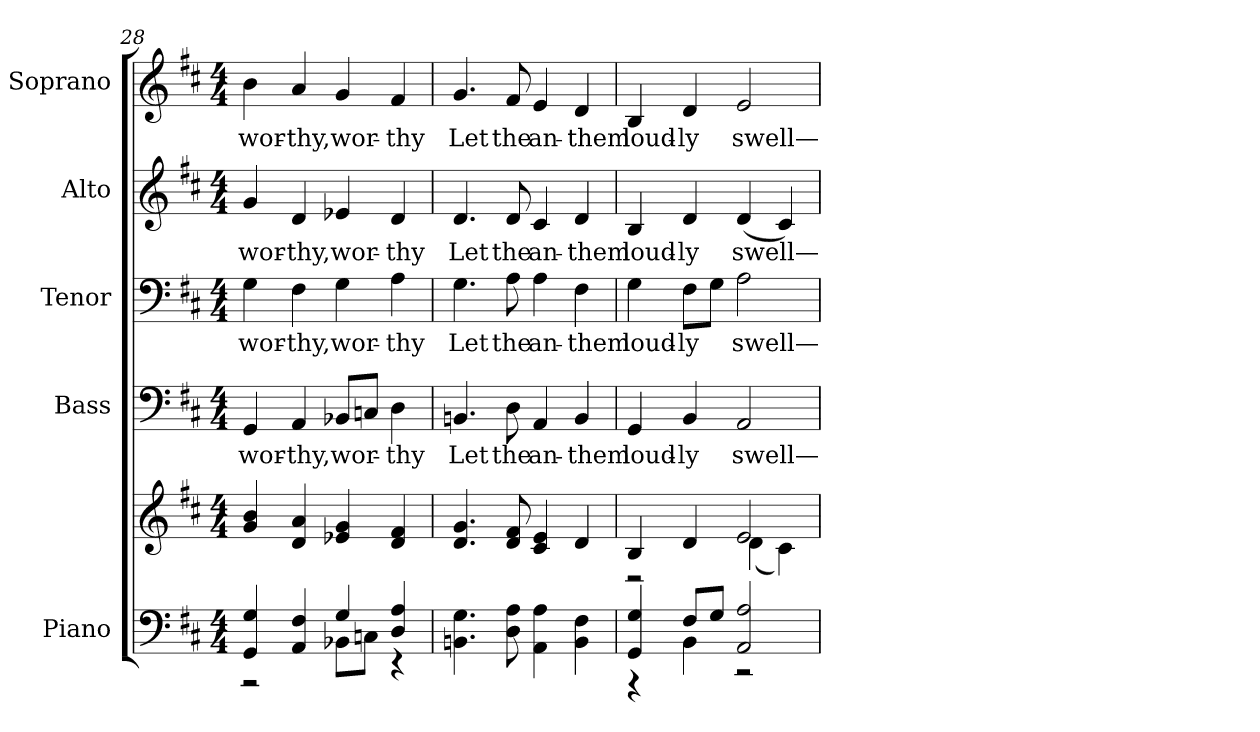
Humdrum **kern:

**kern	**kern	**kern	**text	**kern	**text	**kern	**text	**kern	**text
*part5	*part5	*part4	*part4	*part3	*part3	*part2	*part2	*part1	*part1
*staff6	*staff5	*staff4	*staff4	*staff3	*staff3	*staff2	*staff2	*staff1	*staff1
*I"Piano	*	*I"Bass	*	*I"Tenor	*	*I"Alto	*	*I"Soprano	*
*I'Pno.	*	*I'B.	*	*I'T.	*	*I'A.	*	*I'S.	*
*clefF4	*clefG2	*clefF4	*	*clefF4	*	*clefG2	*	*clefG2	*
*k[f#c#]	*k[f#c#]	*k[f#c#]	*	*k[f#c#]	*	*k[f#c#]	*	*k[f#c#]	*
*D:	*D:	*D:	*	*D:	*	*D:	*	*D:	*
*M4/4	*M4/4	*M4/4	*	*M4/4	*	*M4/4	*	*M4/4	*
=28	=28	=28	=28	=28	=28	=28	=28	=28	=28
*^	*	*	*	*	*	*	*	*	*
!	!	!	!	!LO:LY:b:color=#000000	!	!	!	!	!	!
!	!	!	!	!	!	!LO:LY:b:color=#000000	!	!	!	!
!	!	!	!	!	!	!	!	!LO:LY:b:color=#000000	!	!
!	!	!	!	!	!	!	!	!	!	!LO:LY:b:color=#000000
4GGi/ 4Gi	2r	4gi/ 4bi	4GGi/	wor-	4Gi\	wor-	4gi/	wor-	4bi\	wor-
!	!	!	!	!LO:LY:b:color=#000000	!	!	!	!	!	!
!	!	!	!	!	!	!LO:LY:b:color=#000000	!	!	!	!
!	!	!	!	!	!	!	!	!LO:LY:b:color=#000000	!	!
!	!	!	!	!	!	!	!	!	!	!LO:LY:b:color=#000000
4AAi/ 4F#i	.	4di/ 4ai	4AAi/	-thy,	4F#i\	-thy,	4di/	-thy,	4ai/	-thy,
!	!	!	!	!LO:LY:b:color=#000000	!	!	!	!	!	!
!	!	!	!	!	!	!LO:LY:b:color=#000000	!	!	!	!
!	!	!	!	!	!	!	!	!LO:LY:b:color=#000000	!	!
!	!	!	!	!	!	!	!	!	!	!LO:LY:b:color=#000000
4Gi/	8BB-Xi\L	4e-Xi/ 4gi	8BB-Xi/L	wor-	4Gi\	wor-	4e-Xi/	wor-	4gi/	wor-
.	8Cni\J	.	8Cni/J	.	.	.	.	.	.	.
!	!	!	!	!LO:LY:b:color=#000000	!	!	!	!	!	!
!	!	!	!	!	!	!LO:LY:b:color=#000000	!	!	!	!
!	!	!	!	!	!	!	!	!LO:LY:b:color=#000000	!	!
!	!	!	!	!	!	!	!	!	!	!LO:LY:b:color=#000000
4Di/ 4Ai	4r	4di/ 4f#i	4Di\	-thy	4Ai\	-thy	4di/	-thy	4f#i/	-thy
*v	*v	*	*	*	*	*	*	*	*	*
!!LO:PB:g=z
=29	=29	=29	=29	=29	=29	=29	=29	=29	=29
*^	*	*	*	*	*	*	*	*	*
!	!	!	!	!LO:LY:b:color=#000000	!	!	!	!	!	!
*v	*v	*	*	*	*	*	*	*	*	*
*^	*	*	*	*	*	*	*	*	*
!	!	!	!	!	!	!LO:LY:b:color=#000000	!	!	!	!
*v	*v	*	*	*	*	*	*	*	*	*
*^	*	*	*	*	*	*	*	*	*
!	!	!	!	!	!	!	!	!LO:LY:b:color=#000000	!	!
*v	*v	*	*	*	*	*	*	*	*	*
*^	*	*	*	*	*	*	*	*	*
!	!	!	!	!	!	!	!	!	!	!LO:LY:b:color=#000000
*v	*v	*	*	*	*	*	*	*	*	*
4.BBni\ 4.Gi	4.di/ 4.gi	4.BBni/	Let	4.Gi\	Let	4.di/	Let	4.gi/	Let
!	!	!	!LO:LY:b:color=#000000	!	!	!	!	!	!
!	!	!	!	!	!LO:LY:b:color=#000000	!	!	!	!
!	!	!	!	!	!	!	!LO:LY:b:color=#000000	!	!
!	!	!	!	!	!	!	!	!	!LO:LY:b:color=#000000
8Di\ 8Ai	8di/ 8f#i	8Di\	the	8Ai\	the	8di/	the	8f#i/	the
!	!	!	!LO:LY:b:color=#000000	!	!	!	!	!	!
!	!	!	!	!	!LO:LY:b:color=#000000	!	!	!	!
!	!	!	!	!	!	!	!LO:LY:b:color=#000000	!	!
!	!	!	!	!	!	!	!	!	!LO:LY:b:color=#000000
4AAi\ 4Ai	4c#i/ 4ei	4AAi/	an-	4Ai\	an-	4c#i/	an-	4ei/	an-
!	!	!	!LO:LY:b:color=#000000	!	!	!	!	!	!
!	!	!	!	!	!LO:LY:b:color=#000000	!	!	!	!
!	!	!	!	!	!	!	!LO:LY:b:color=#000000	!	!
!	!	!	!	!	!	!	!	!	!LO:LY:b:color=#000000
4BBi\ 4F#i	4di/	4BBi/	-them	4F#i\	-them	4di/	-them	4di/	-them
=30	=30	=30	=30	=30	=30	=30	=30	=30	=30
*^	*^	*	*	*	*	*	*	*	*
!	!	!	!	!	!LO:LY:b:color=#000000	!	!	!	!	!	!
!	!	!	!	!	!	!	!LO:LY:b:color=#000000	!	!	!	!
!	!	!	!	!	!	!	!	!	!LO:LY:b:color=#000000	!	!
!	!	!	!	!	!	!	!	!	!	!	!LO:LY:b:color=#000000
4GGi/ 4Gi	4r	4Bi/	2r	4GGi/	loud-	4Gi\	loud-	4Bi/	loud-	4Bi/	loud-
!	!	!	!	!	!LO:LY:b:color=#000000	!	!	!	!	!	!
!	!	!	!	!	!	!	!LO:LY:b:color=#000000	!	!	!	!
!	!	!	!	!	!	!	!	!	!LO:LY:b:color=#000000	!	!
!	!	!	!	!	!	!	!	!	!	!	!LO:LY:b:color=#000000
8F#i/L	4BBi\	4di/	.	4BBi/	-ly	8F#i\L	-ly	4di/	-ly	4di/	-ly
8Gi/J	.	.	.	.	.	8Gi\J	.	.	.	.	.
!	!	!	!	!	!LO:LY:b:color=#000000	!	!	!	!	!	!
!	!	!	!	!	!	!	!LO:LY:b:color=#000000	!	!	!	!
!	!	!	!	!	!	!	!	!	!LO:LY:b:color=#000000	!	!
!	!	!	!	!	!	!	!	!	!	!	!LO:LY:b:color=#000000
2AAi/ 2Ai	2r	2ei/	(4di\	2AAi/	swell—	2Ai\	swell—	(4di/	swell—	2ei/	swell—
.	.	.	4c#i\)	.	.	.	.	4c#i/)	.	.	.
*v	*v	*	*	*	*	*	*	*	*	*	*
*	*v	*v	*	*	*	*	*	*	*	*
=	=	=	=	=	=	=	=	=	=
*-	*-	*-	*-	*-	*-	*-	*-	*-	*-
